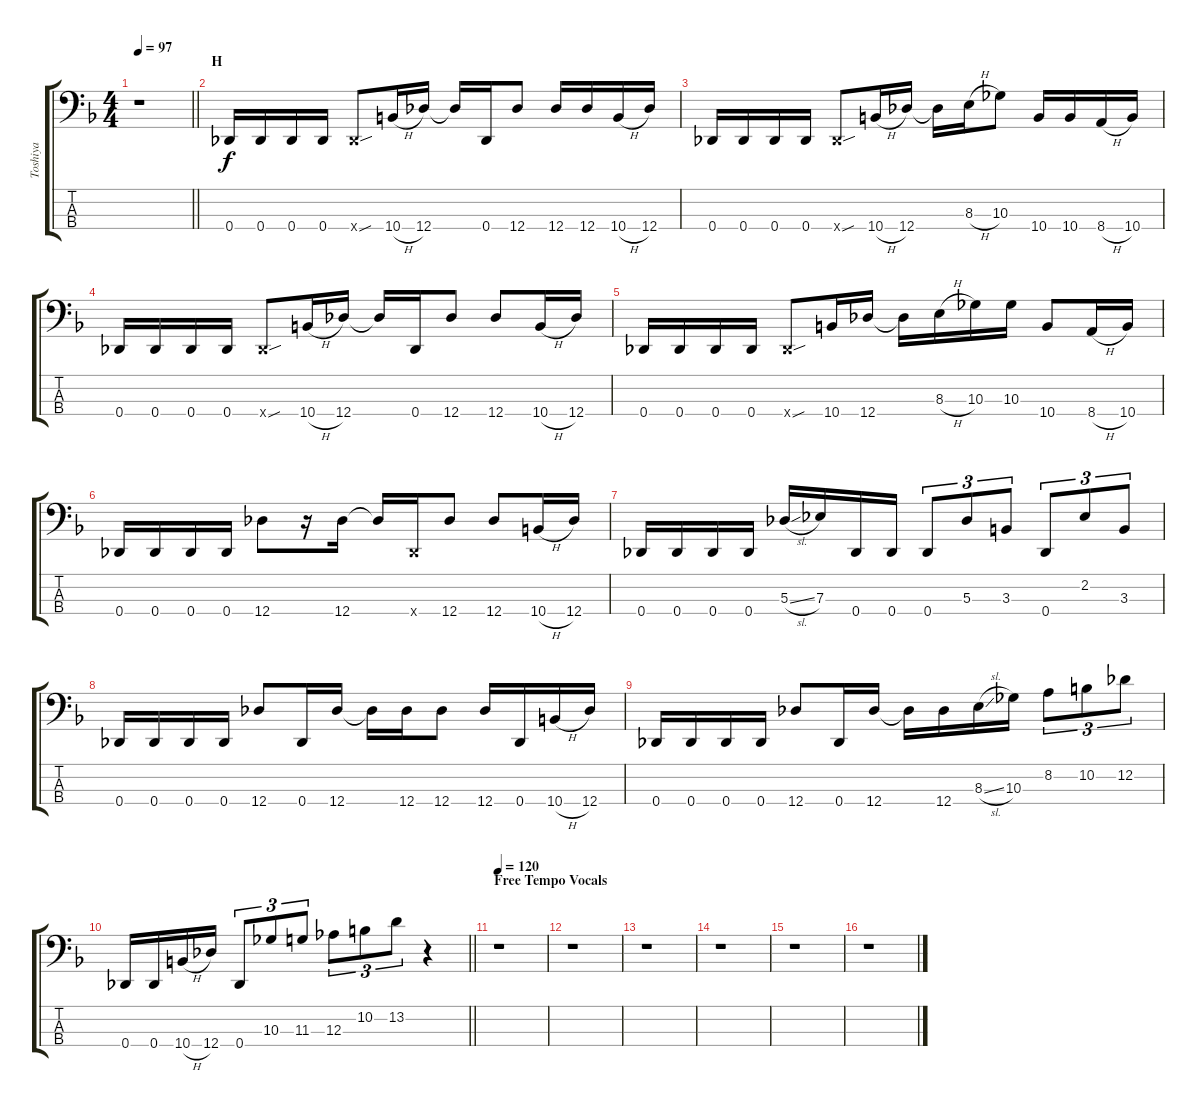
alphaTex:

\track ("Toshiya" "Toshiya") {mute instrument electricbassfinger}
\staff {score tabs}
\tuning (Gb2 Db2 Ab1 Db1) {hide}
\ts (4 4)
\tempo 97
\clef f4
\barLineRight lightlight
\ks dminor
r.1{dy f} |
\section ("" "H")
0.4.16 0.4.16 0.4.16 0.4.16 0.4{sou x}.8 10.4{h}.16 12.4.16 12.4{t}.16 0.4.16 12.4.8 12.4.16 12.4.16 10.4{h}.16 12.4.16 |
0.4.16 0.4.16 0.4.16 0.4.16 0.4{sou x}.8 10.4{h}.16 12.4.16 12.4{t}.16 8.3{h}.16 10.3.8 10.4.16 10.4.16 8.4{h}.16 10.4.16 |
0.4.16 0.4.16 0.4.16 0.4.16 0.4{sou x}.8 10.4{h}.16 12.4.16 12.4{t}.16 0.4.16 12.4.8 12.4.8 10.4{h}.16 12.4.16 |
0.4.16 0.4.16 0.4.16 0.4.16 0.4{sou x}.8 10.4.16 12.4.16 12.4{t}.16 8.3{h}.16 10.3.16 10.3.16 10.4.8 8.4{h}.16 10.4.16 |
0.4.16 0.4.16 0.4.16 0.4.16 12.4.8 r.16 12.4.16 12.4{t}.16 0.4{x}.16 12.4.8 12.4.8 10.4{h}.16 12.4.16 |
0.4.16 0.4.16 0.4.16 0.4.16 5.3{sl}.16 7.3.16 0.4.16 0.4.16 0.4.8{tu (3 2)} 5.3.8{tu (3 2)} 3.3.8{tu (3 2)} 0.4.8{tu (3 2)} 2.2.8{tu (3 2)} 3.3.8{tu (3 2)} |
0.4.16 0.4.16 0.4.16 0.4.16 12.4.8 0.4.16 12.4.16 12.4{t}.16 12.4.16 12.4.8 12.4.16 0.4.16 10.4{h}.16 12.4.16 |
0.4.16 0.4.16 0.4.16 0.4.16 12.4.8 0.4.16 12.4.16 12.4{t}.16 12.4.16 8.3{sl}.16 10.3.16 8.2.8{tu (3 2)} 10.2.8{tu (3 2)} 12.2.8{tu (3 2)} |
\barLineRight lightlight
0.4.16 0.4.16 10.4{h}.16 12.4.16 0.4.8{tu (3 2)} 10.3.8{tu (3 2)} 11.3.8{tu (3 2)} 12.3.8{tu (3 2)} 10.2.8{tu (3 2)} 13.2.8{tu (3 2)} r.4 |
\section ("" "Free Tempo Vocals")
\tempo 120
r.1 |
r.1 |
r.1 |
r.1 |
r.1 |
r.1
